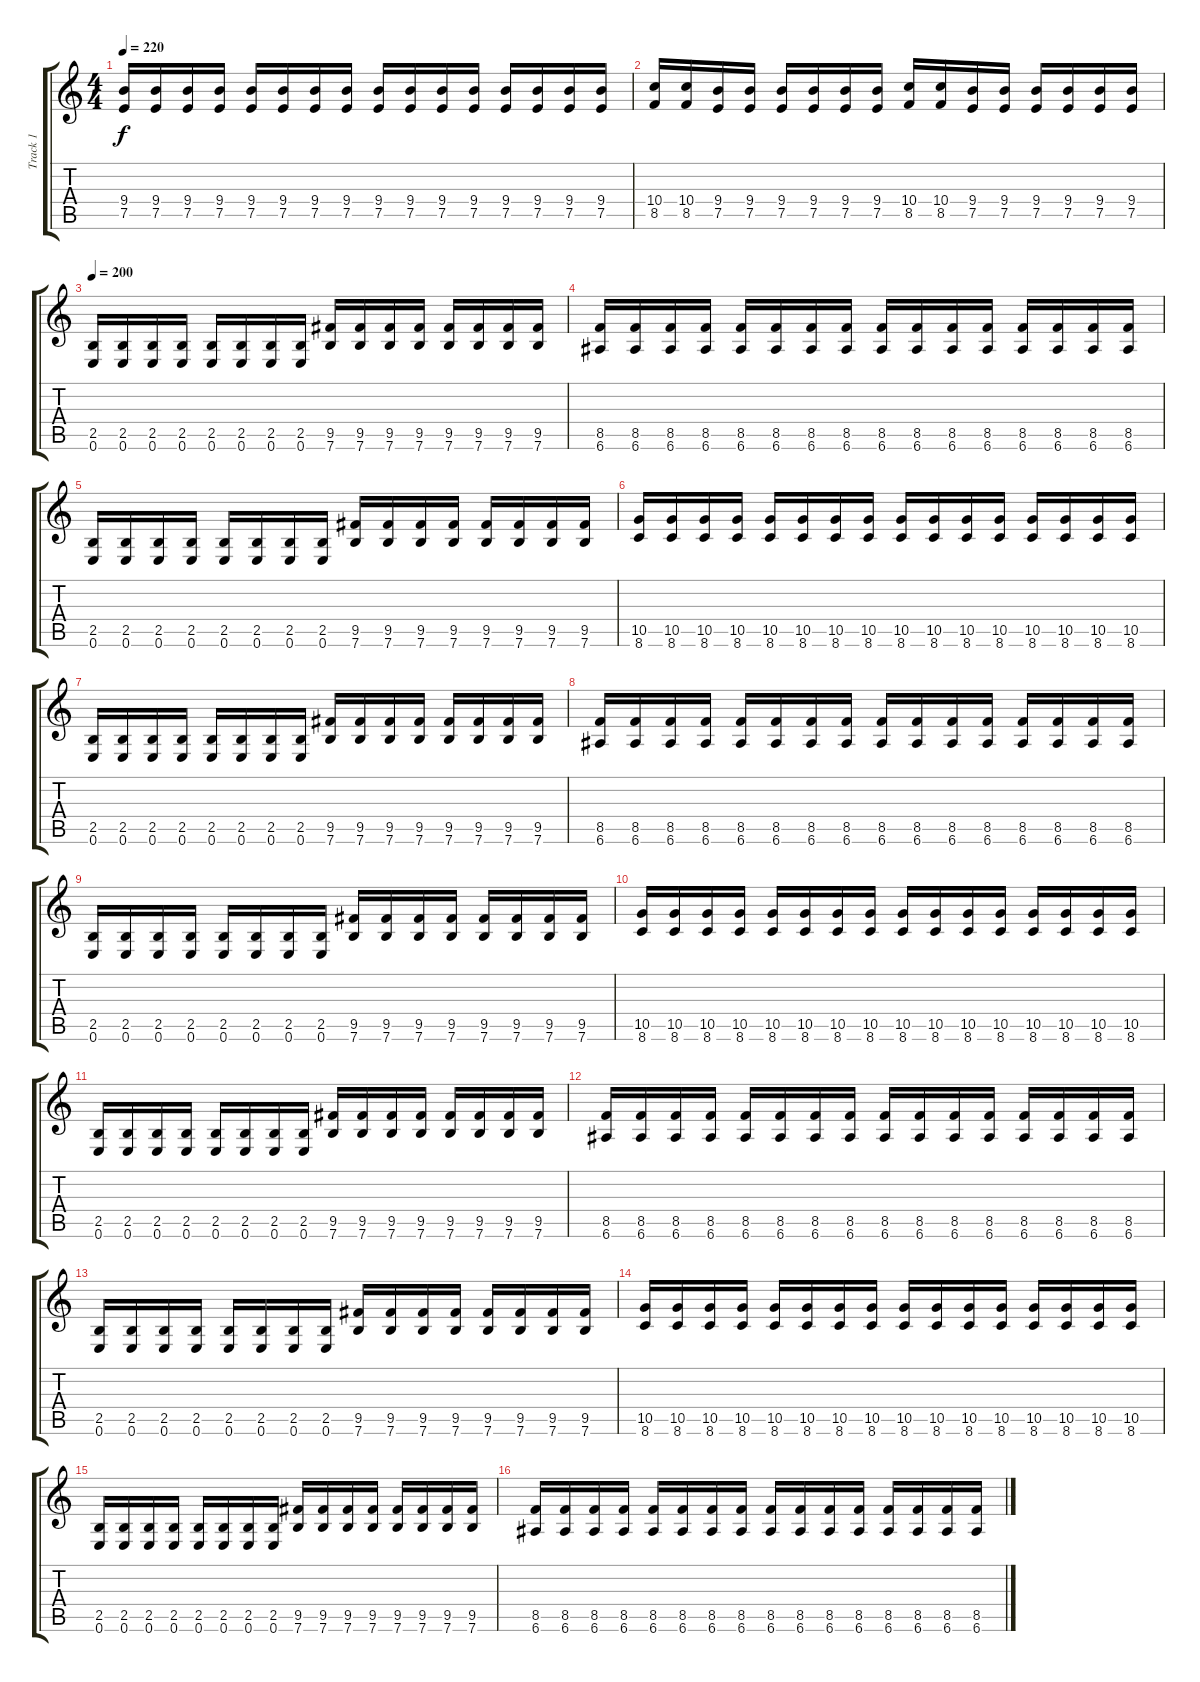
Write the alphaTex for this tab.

\track ("Track 1" "Track 1") {instrument distortionguitar}
\staff {score tabs}
\tuning (E4 B3 G3 D3 A2 E2) {hide}
\ts (4 4)
\tempo 220
\clef g2
\ks c
(9.4 7.5).16{dy f} (9.4 7.5).16 (9.4 7.5).16 (9.4 7.5).16 (9.4 7.5).16 (9.4 7.5).16 (9.4 7.5).16 (9.4 7.5).16 (9.4 7.5).16 (9.4 7.5).16 (9.4 7.5).16 (9.4 7.5).16 (9.4 7.5).16 (9.4 7.5).16 (9.4 7.5).16 (9.4 7.5).16 |
(10.4 8.5).16 (10.4 8.5).16 (9.4 7.5).16 (9.4 7.5).16 (9.4 7.5).16 (9.4 7.5).16 (9.4 7.5).16 (9.4 7.5).16 (10.4 8.5).16 (10.4 8.5).16 (9.4 7.5).16 (9.4 7.5).16 (9.4 7.5).16 (9.4 7.5).16 (9.4 7.5).16 (9.4 7.5).16 |
\tempo 200
(2.5 0.6).16 (2.5 0.6).16 (2.5 0.6).16 (2.5 0.6).16 (2.5 0.6).16 (2.5 0.6).16 (2.5 0.6).16 (2.5 0.6).16 (9.5 7.6).16 (9.5 7.6).16 (9.5 7.6).16 (9.5 7.6).16 (9.5 7.6).16 (9.5 7.6).16 (9.5 7.6).16 (9.5 7.6).16 |
(8.5 6.6).16 (8.5 6.6).16 (8.5 6.6).16 (8.5 6.6).16 (8.5 6.6).16 (8.5 6.6).16 (8.5 6.6).16 (8.5 6.6).16 (8.5 6.6).16 (8.5 6.6).16 (8.5 6.6).16 (8.5 6.6).16 (8.5 6.6).16 (8.5 6.6).16 (8.5 6.6).16 (8.5 6.6).16 |
(2.5 0.6).16 (2.5 0.6).16 (2.5 0.6).16 (2.5 0.6).16 (2.5 0.6).16 (2.5 0.6).16 (2.5 0.6).16 (2.5 0.6).16 (9.5 7.6).16 (9.5 7.6).16 (9.5 7.6).16 (9.5 7.6).16 (9.5 7.6).16 (9.5 7.6).16 (9.5 7.6).16 (9.5 7.6).16 |
(10.5 8.6).16 (10.5 8.6).16 (10.5 8.6).16 (10.5 8.6).16 (10.5 8.6).16 (10.5 8.6).16 (10.5 8.6).16 (10.5 8.6).16 (10.5 8.6).16 (10.5 8.6).16 (10.5 8.6).16 (10.5 8.6).16 (10.5 8.6).16 (10.5 8.6).16 (10.5 8.6).16 (10.5 8.6).16 |
(2.5 0.6).16 (2.5 0.6).16 (2.5 0.6).16 (2.5 0.6).16 (2.5 0.6).16 (2.5 0.6).16 (2.5 0.6).16 (2.5 0.6).16 (9.5 7.6).16 (9.5 7.6).16 (9.5 7.6).16 (9.5 7.6).16 (9.5 7.6).16 (9.5 7.6).16 (9.5 7.6).16 (9.5 7.6).16 |
(8.5 6.6).16 (8.5 6.6).16 (8.5 6.6).16 (8.5 6.6).16 (8.5 6.6).16 (8.5 6.6).16 (8.5 6.6).16 (8.5 6.6).16 (8.5 6.6).16 (8.5 6.6).16 (8.5 6.6).16 (8.5 6.6).16 (8.5 6.6).16 (8.5 6.6).16 (8.5 6.6).16 (8.5 6.6).16 |
(2.5 0.6).16 (2.5 0.6).16 (2.5 0.6).16 (2.5 0.6).16 (2.5 0.6).16 (2.5 0.6).16 (2.5 0.6).16 (2.5 0.6).16 (9.5 7.6).16 (9.5 7.6).16 (9.5 7.6).16 (9.5 7.6).16 (9.5 7.6).16 (9.5 7.6).16 (9.5 7.6).16 (9.5 7.6).16 |
(10.5 8.6).16 (10.5 8.6).16 (10.5 8.6).16 (10.5 8.6).16 (10.5 8.6).16 (10.5 8.6).16 (10.5 8.6).16 (10.5 8.6).16 (10.5 8.6).16 (10.5 8.6).16 (10.5 8.6).16 (10.5 8.6).16 (10.5 8.6).16 (10.5 8.6).16 (10.5 8.6).16 (10.5 8.6).16 |
(2.5 0.6).16 (2.5 0.6).16 (2.5 0.6).16 (2.5 0.6).16 (2.5 0.6).16 (2.5 0.6).16 (2.5 0.6).16 (2.5 0.6).16 (9.5 7.6).16 (9.5 7.6).16 (9.5 7.6).16 (9.5 7.6).16 (9.5 7.6).16 (9.5 7.6).16 (9.5 7.6).16 (9.5 7.6).16 |
(8.5 6.6).16 (8.5 6.6).16 (8.5 6.6).16 (8.5 6.6).16 (8.5 6.6).16 (8.5 6.6).16 (8.5 6.6).16 (8.5 6.6).16 (8.5 6.6).16 (8.5 6.6).16 (8.5 6.6).16 (8.5 6.6).16 (8.5 6.6).16 (8.5 6.6).16 (8.5 6.6).16 (8.5 6.6).16 |
(2.5 0.6).16 (2.5 0.6).16 (2.5 0.6).16 (2.5 0.6).16 (2.5 0.6).16 (2.5 0.6).16 (2.5 0.6).16 (2.5 0.6).16 (9.5 7.6).16 (9.5 7.6).16 (9.5 7.6).16 (9.5 7.6).16 (9.5 7.6).16 (9.5 7.6).16 (9.5 7.6).16 (9.5 7.6).16 |
(10.5 8.6).16 (10.5 8.6).16 (10.5 8.6).16 (10.5 8.6).16 (10.5 8.6).16 (10.5 8.6).16 (10.5 8.6).16 (10.5 8.6).16 (10.5 8.6).16 (10.5 8.6).16 (10.5 8.6).16 (10.5 8.6).16 (10.5 8.6).16 (10.5 8.6).16 (10.5 8.6).16 (10.5 8.6).16 |
(2.5 0.6).16 (2.5 0.6).16 (2.5 0.6).16 (2.5 0.6).16 (2.5 0.6).16 (2.5 0.6).16 (2.5 0.6).16 (2.5 0.6).16 (9.5 7.6).16 (9.5 7.6).16 (9.5 7.6).16 (9.5 7.6).16 (9.5 7.6).16 (9.5 7.6).16 (9.5 7.6).16 (9.5 7.6).16 |
(8.5 6.6).16 (8.5 6.6).16 (8.5 6.6).16 (8.5 6.6).16 (8.5 6.6).16 (8.5 6.6).16 (8.5 6.6).16 (8.5 6.6).16 (8.5 6.6).16 (8.5 6.6).16 (8.5 6.6).16 (8.5 6.6).16 (8.5 6.6).16 (8.5 6.6).16 (8.5 6.6).16 (8.5 6.6).16
